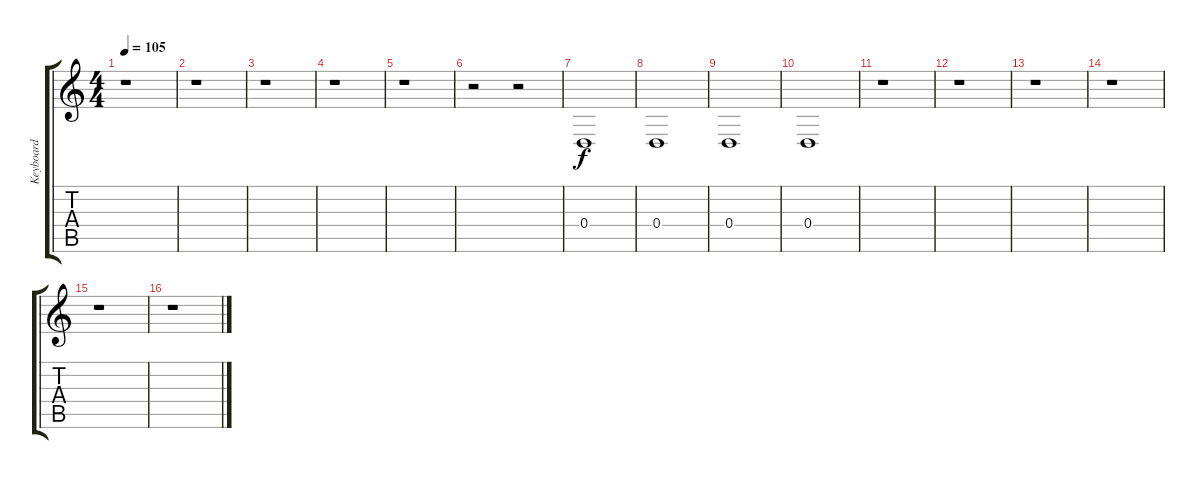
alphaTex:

\track ("Keyboard" "Keyboard") {instrument lead7fifths}
\staff {score tabs}
\tuning (E4 B3 G3 D3 A2 E2) {hide}
\ts (4 4)
\tempo 105
\clef g2
\ks c
r.1{dy f instrument lead7fifths} |
r.1 |
r.1 |
r.1 |
r.1 |
r.2 r.2{volume 1} |
0.4.1{volume 4} |
0.4.1 |
0.4.1 |
0.4.1 |
r.1 |
r.1 |
r.1 |
r.1 |
r.1 |
r.1
